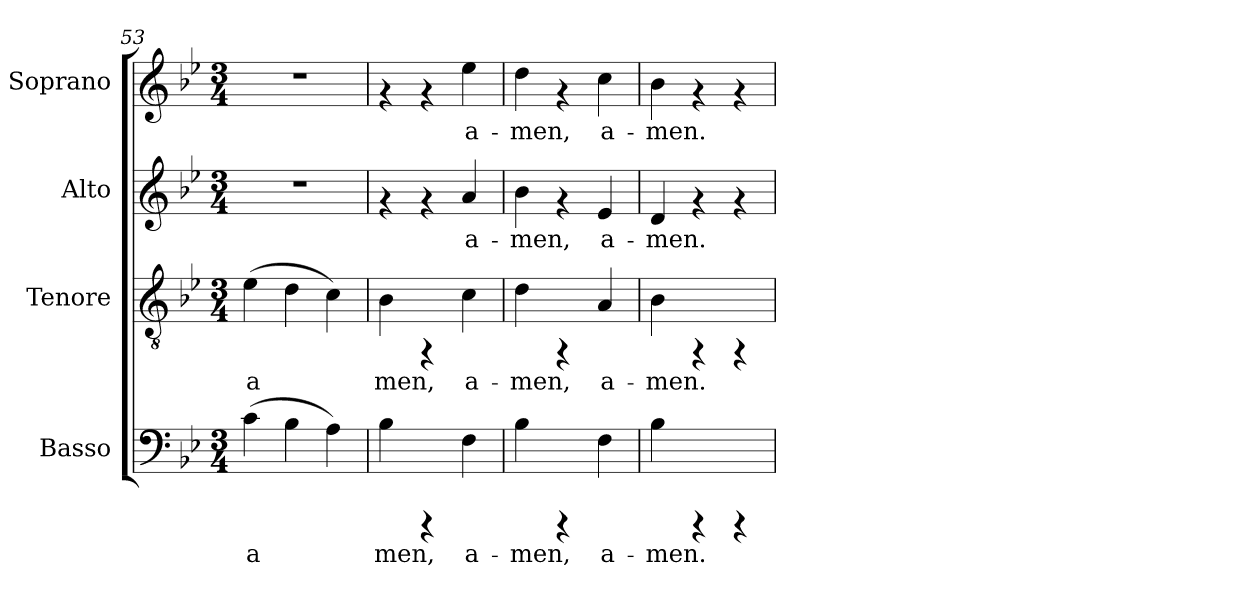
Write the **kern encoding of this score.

**kern	**text	**kern	**text	**kern	**text	**kern	**text
*part4	*part4	*part3	*part3	*part2	*part2	*part1	*part1
*staff4	*staff4	*staff3	*staff3	*staff2	*staff2	*staff1	*staff1
*I"Basso	*	*I"Tenore	*	*I"Alto	*	*I"Soprano	*
*I'B	*	*I'T	*	*I'A	*	*I'S	*
*clefF4	*	*clefGv2	*	*clefG2	*	*clefG2	*
*k[b-e-]	*	*k[b-e-]	*	*k[b-e-]	*	*k[b-e-]	*
*B-:	*	*B-:	*	*B-:	*	*B-:	*
*M3/4	*	*M3/4	*	*M3/4	*	*M3/4	*
=53	=53	=53	=53	=53	=53	=53	=53
!	!LO:LY:b:cj	!	!LO:LY:b:cj	!	!	!	!
(>4c\	a-	(>4e-\	a-	2.r	.	2.r	.
!	!LO:LY:b:cj	!	!LO:LY:b:cj	!	!	!	!
4B-\	--	4d\	--	.	.	.	.
!	!LO:LY:b:cj	!	!LO:LY:b:cj	!	!	!	!
4A\)	--	4c\)	--	.	.	.	.
=54	=54	=54	=54	=54	=54	=54	=54
!	!LO:LY:b:cj	!	!LO:LY:b:cj	!	!	!	!
4B-\	-men,	4B-\	-men,	4rf	.	4rf	.
4rCCC	.	4rFF	.	4rf	.	4rf	.
!	!LO:LY:b:cj	!	!LO:LY:b:cj	!	!LO:LY:b:cj	!	!LO:LY:b:cj
4F\	a-	4c\	a-	4a/	a-	4ee-\	a-
!!LO:PB:g=z
=55	=55	=55	=55	=55	=55	=55	=55
!	!LO:LY:b:cj	!	!LO:LY:b:cj	!	!LO:LY:b:cj	!	!LO:LY:b:cj
4B-\	-men,	4d\	-men,	4b-\	-men,	4dd\	-men,
4rCCC	.	4rFF	.	4rf	.	4rf	.
!	!LO:LY:b:cj	!	!LO:LY:b:cj	!	!LO:LY:b:cj	!	!LO:LY:b:cj
4F\	a-	4A/	a-	4e-/	a-	4cc\	a-
=56	=56	=56	=56	=56	=56	=56	=56
!	!LO:LY:b:cj	!	!LO:LY:b:cj	!	!LO:LY:b:cj	!	!LO:LY:b:cj
4B-\	-men.	4B-\	-men.	4d/	-men.	4b-\	-men.
4rCCC	.	4rFF	.	4rf	.	4rf	.
4rCCC	.	4rFF	.	4rf	.	4rf	.
=!	=!	=!	=!	=!	=!	=!	=!
*-	*-	*-	*-	*-	*-	*-	*-
